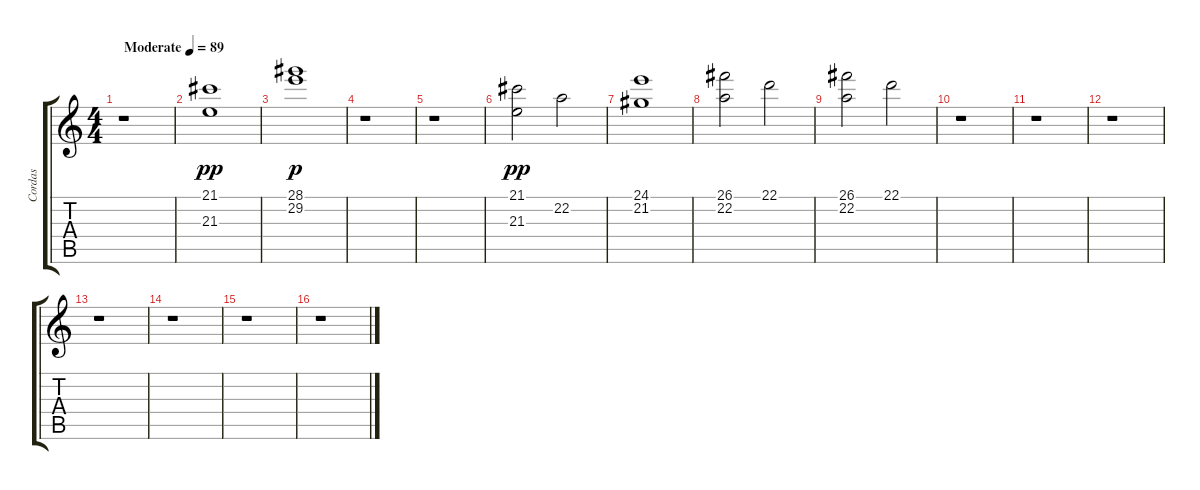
\track ("Cordas         " "Cordas    ") {instrument stringensemble1}
\staff {score tabs}
\tuning (E4 B3 G3 D3 A2 E2) {hide}
\ts (4 4)
\tempo (89 "Moderate")
\clef g2
\ks c
r.1{dy pp instrument stringensemble1} |
(21.1 21.3).1 |
(28.1 29.2).1{dy p} |
r.1 |
r.1 |
(21.1 21.3).2{dy pp} 22.2.2 |
(24.1 21.2).1 |
(26.1 22.2).2 22.1.2 |
(26.1 22.2).2 22.1.2 |
r.1 |
r.1 |
r.1 |
r.1 |
r.1 |
r.1 |
r.1
